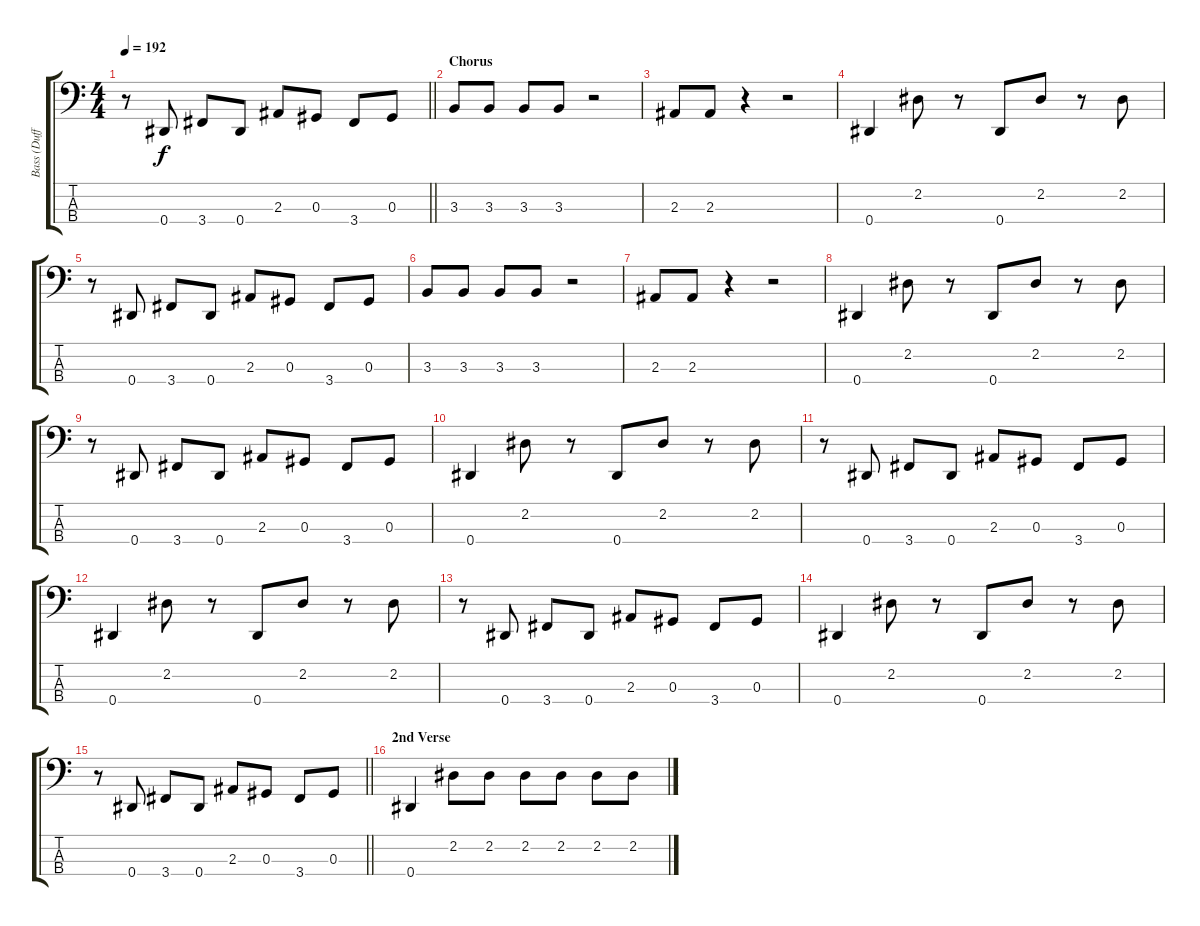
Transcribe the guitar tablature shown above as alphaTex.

\track ("Bass (Duff)" "Bass (Duff") {instrument electricbasspick}
\staff {score tabs}
\tuning (Gb2 Db2 Ab1 Eb1) {hide}
\ts (4 4)
\tempo 192
\clef f4
\barLineRight lightlight
\ks c
r.8{dy f} 0.4.8 3.4.8 0.4.8 2.3.8 0.3.8 3.4.8 0.3.8 |
\section ("" "Chorus")
3.3.8 3.3.8 3.3.8 3.3.8 r.2 |
2.3.8 2.3.8 r.4 r.2 |
0.4.4 2.2.8 r.8 0.4.8 2.2.8 r.8 2.2.8 |
r.8 0.4.8 3.4.8 0.4.8 2.3.8 0.3.8 3.4.8 0.3.8 |
3.3.8 3.3.8 3.3.8 3.3.8 r.2 |
2.3.8 2.3.8 r.4 r.2 |
0.4.4 2.2.8 r.8 0.4.8 2.2.8 r.8 2.2.8 |
r.8 0.4.8 3.4.8 0.4.8 2.3.8 0.3.8 3.4.8 0.3.8 |
0.4.4 2.2.8 r.8 0.4.8 2.2.8 r.8 2.2.8 |
r.8 0.4.8 3.4.8 0.4.8 2.3.8 0.3.8 3.4.8 0.3.8 |
0.4.4 2.2.8 r.8 0.4.8 2.2.8 r.8 2.2.8 |
r.8 0.4.8 3.4.8 0.4.8 2.3.8 0.3.8 3.4.8 0.3.8 |
0.4.4 2.2.8 r.8 0.4.8 2.2.8 r.8 2.2.8 |
\barLineRight lightlight
r.8 0.4.8 3.4.8 0.4.8 2.3.8 0.3.8 3.4.8 0.3.8 |
\section ("" "2nd Verse")
0.4.4 2.2.8 2.2.8 2.2.8 2.2.8 2.2.8 2.2.8
